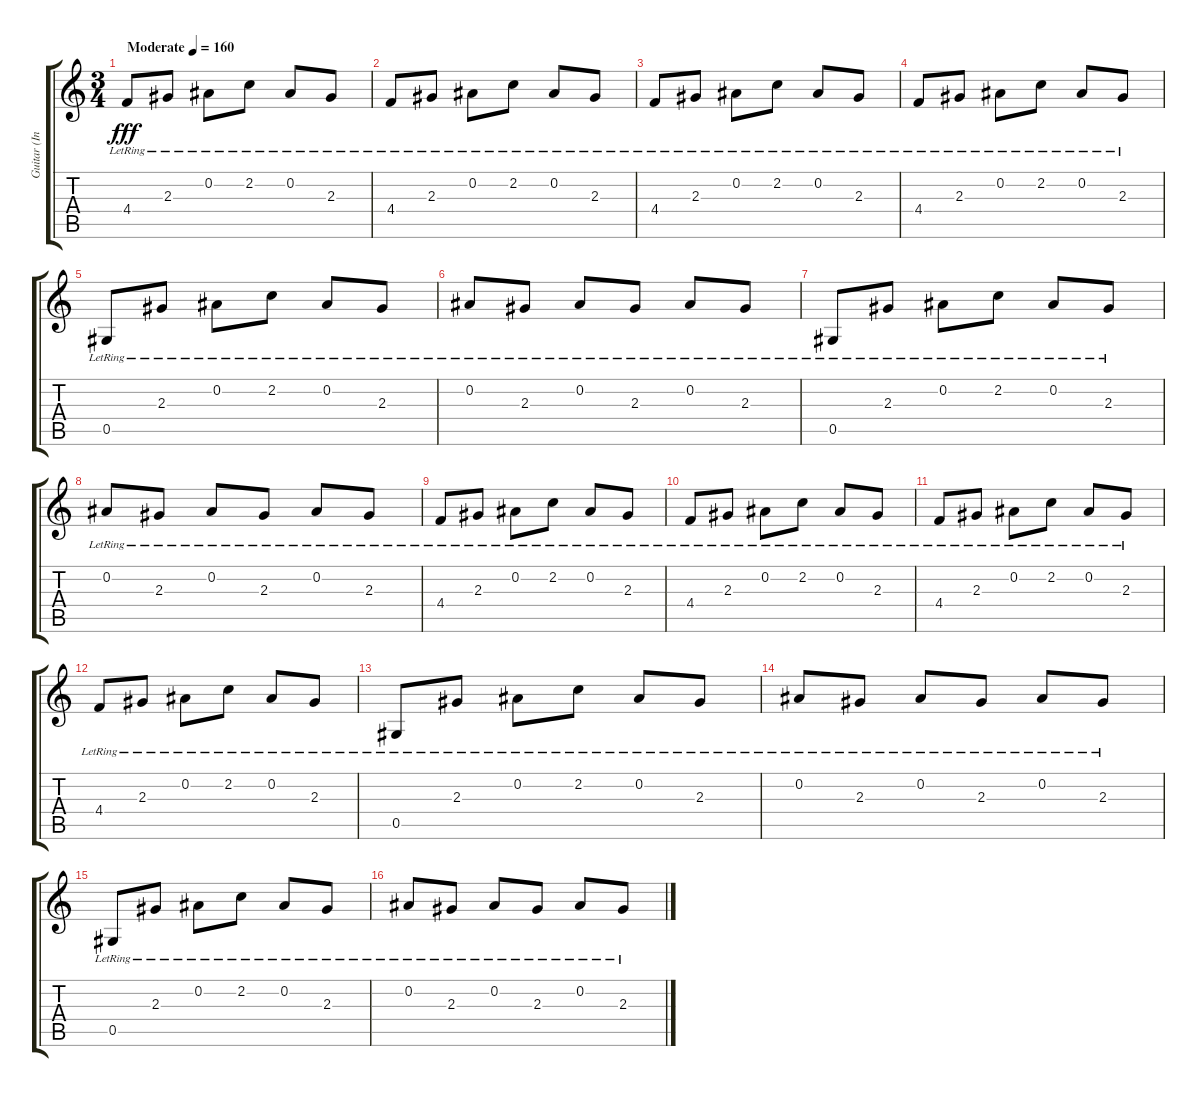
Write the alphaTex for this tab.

\track ("Guitar (Intro)" "Guitar (In") {instrument electricguitarmuted}
\staff {score tabs}
\tuning (Eb4 Bb3 Gb3 Db3 Ab2 Eb2) {hide}
\ts (3 4)
\tempo (160 "Moderate")
\clef g2
\ks c
4.4{lr}.8{dy fff instrument electricguitarmuted} 2.3{lr}.8 0.2{lr}.8 2.2{lr}.8 0.2{lr}.8 2.3{lr}.8 |
4.4{lr}.8 2.3{lr}.8 0.2{lr}.8 2.2{lr}.8 0.2{lr}.8 2.3{lr}.8 |
4.4{lr}.8 2.3{lr}.8 0.2{lr}.8 2.2{lr}.8 0.2{lr}.8 2.3{lr}.8 |
4.4{lr}.8 2.3{lr}.8 0.2{lr}.8 2.2{lr}.8 0.2{lr}.8 2.3{lr}.8 |
0.5{lr}.8 2.3{lr}.8 0.2{lr}.8 2.2{lr}.8 0.2{lr}.8 2.3{lr}.8 |
0.2{lr}.8 2.3{lr}.8 0.2{lr}.8 2.3{lr}.8 0.2{lr}.8 2.3{lr}.8 |
0.5{lr}.8 2.3{lr}.8 0.2{lr}.8 2.2{lr}.8 0.2{lr}.8 2.3{lr}.8 |
0.2{lr}.8 2.3{lr}.8 0.2{lr}.8 2.3{lr}.8 0.2{lr}.8 2.3{lr}.8 |
4.4{lr}.8 2.3{lr}.8 0.2{lr}.8 2.2{lr}.8 0.2{lr}.8 2.3{lr}.8 |
4.4{lr}.8 2.3{lr}.8 0.2{lr}.8 2.2{lr}.8 0.2{lr}.8 2.3{lr}.8 |
4.4{lr}.8 2.3{lr}.8 0.2{lr}.8 2.2{lr}.8 0.2{lr}.8 2.3{lr}.8 |
4.4{lr}.8 2.3{lr}.8 0.2{lr}.8 2.2{lr}.8 0.2{lr}.8 2.3{lr}.8 |
0.5{lr}.8 2.3{lr}.8 0.2{lr}.8 2.2{lr}.8 0.2{lr}.8 2.3{lr}.8 |
0.2{lr}.8 2.3{lr}.8 0.2{lr}.8 2.3{lr}.8 0.2{lr}.8 2.3{lr}.8 |
0.5{lr}.8 2.3{lr}.8 0.2{lr}.8 2.2{lr}.8 0.2{lr}.8 2.3{lr}.8 |
0.2{lr}.8 2.3{lr}.8 0.2{lr}.8 2.3{lr}.8 0.2{lr}.8 2.3{lr}.8
